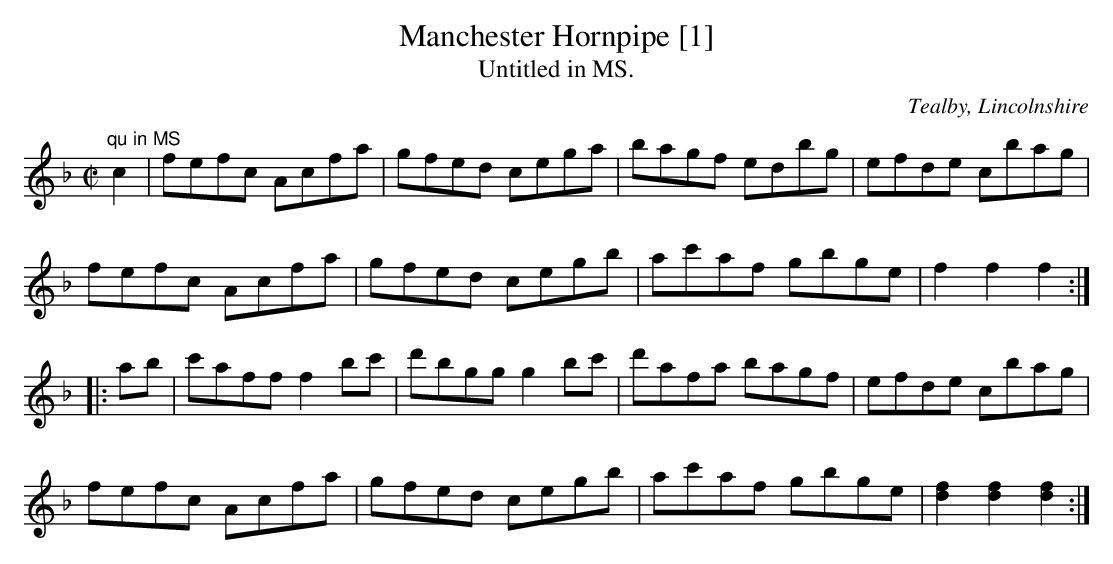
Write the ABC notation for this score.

X:1
T:Manchester Hornpipe [1]
T:Untitled in MS.
O:Tealby, Lincolnshire
M:C|
L:1/8
K:F
"qu in MS"c2|fefc Acfa|gfed cega|bagf edbg|efde cbag|
fefc Acfa|gfed cegb|ac'af gbge|f2f2f2:|
|:ab|c'afff2bc'|d'bggg2bc'|d'afa bagf|efde cbag|
fefc Acfa|gfed cegb|ac'af gbge|[fd]2 [fd]2[fd]2:|
